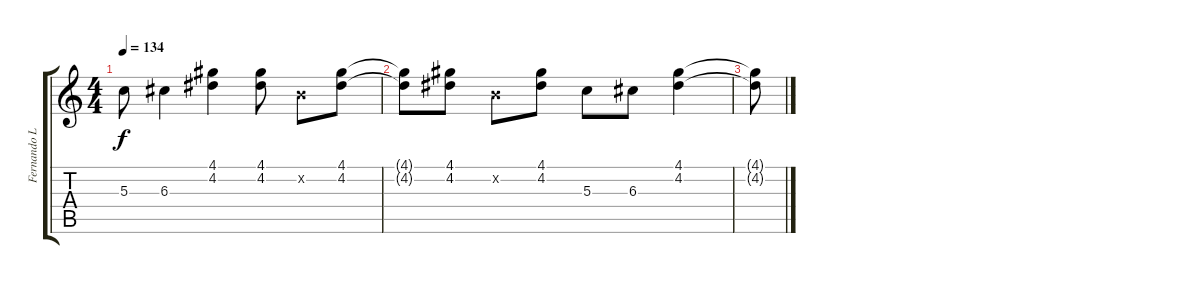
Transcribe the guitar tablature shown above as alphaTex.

\track ("Fernando Lamoneda" "Fernando L") {instrument distortionguitar}
\staff {score tabs}
\tuning (E4 B3 G3 D3 A2 E2) {hide}
\ts (4 4)
\tempo 134
\clef g2
\ks c
5.3.8{dy f} 6.3.4 (4.1 4.2).4 (4.1 4.2).8 0.2{x}.8 (4.1 4.2).8 |
(4.1{t} 4.2{t}).8 (4.1 4.2).8 0.2{x}.8 (4.1 4.2).8 5.3.8 6.3.8 (4.1 4.2).4 |
(4.1{t} 4.2{t}).8
